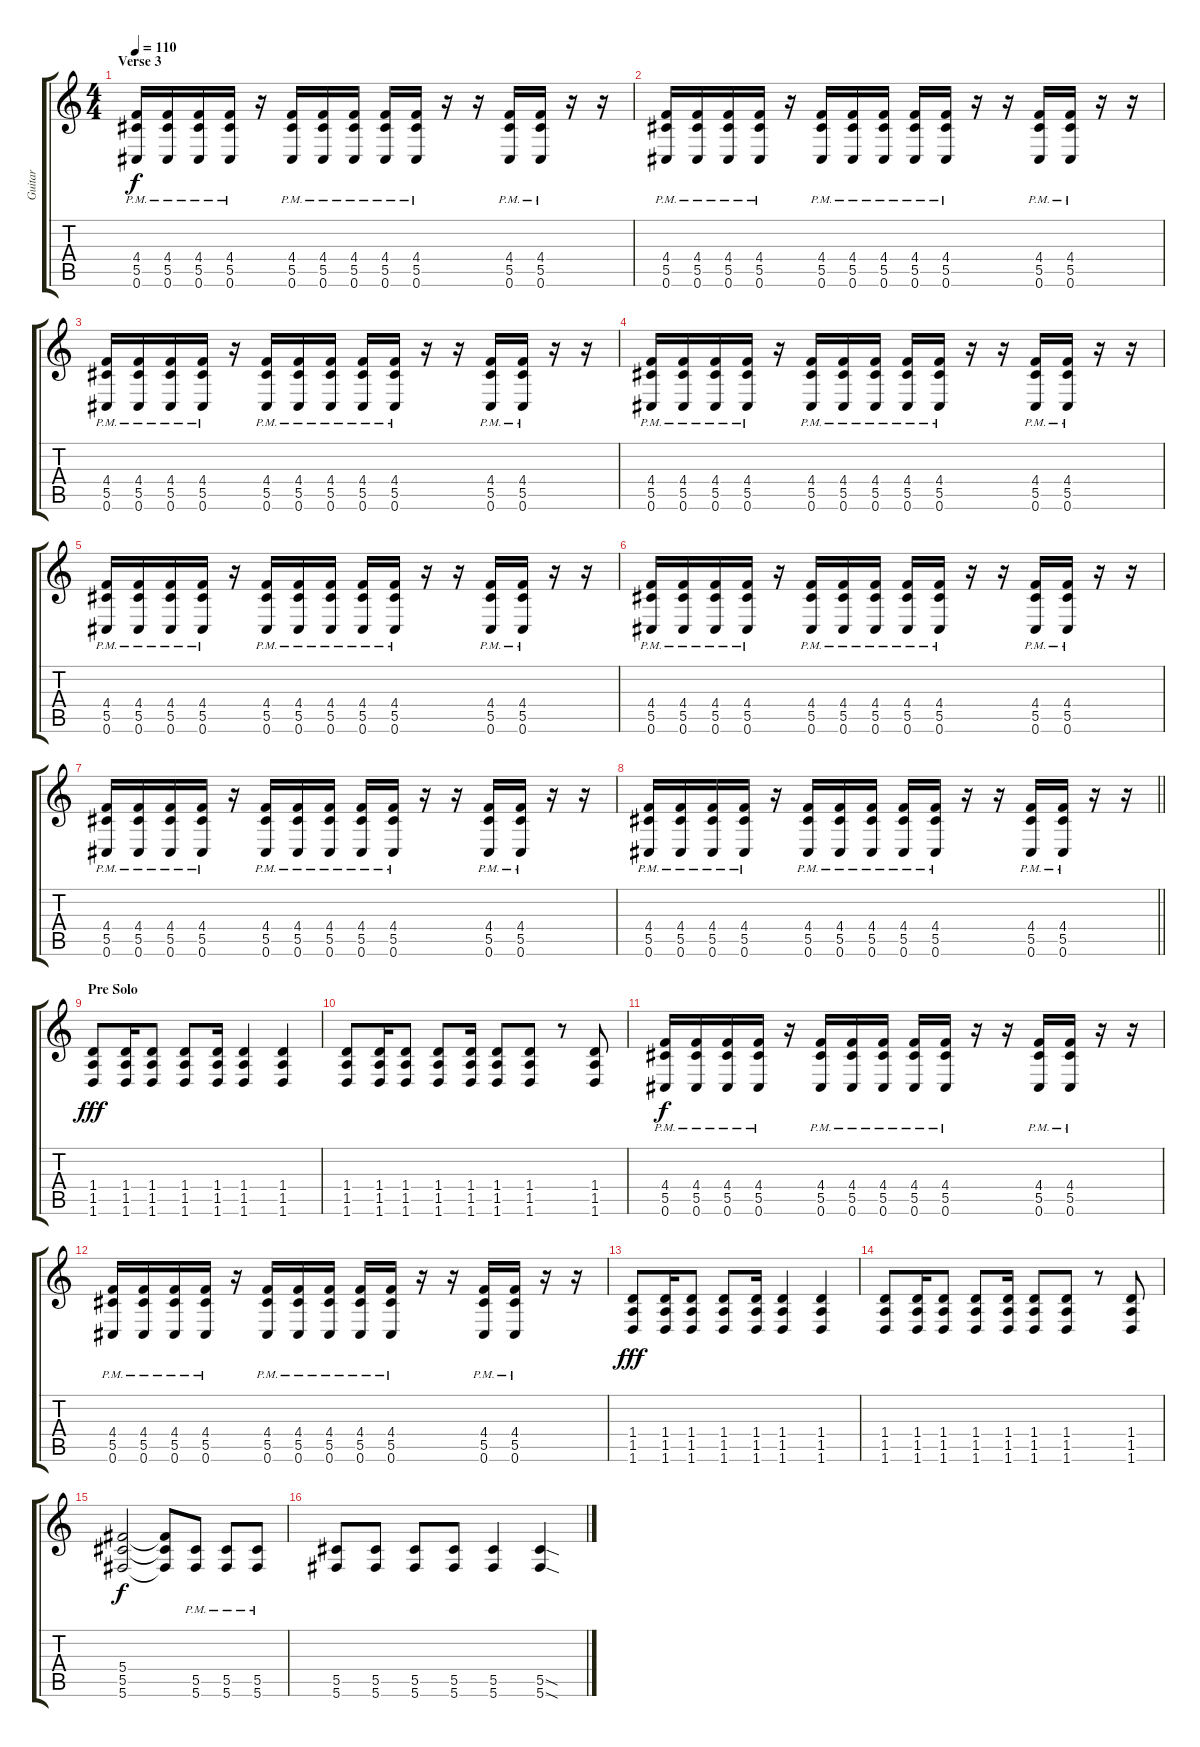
\track ("Guitar" "Guitar") {instrument distortionguitar}
\staff {score tabs}
\tuning (Eb4 Bb3 Gb3 Db3 Ab2 Db2) {hide}
\ts (4 4)
\section ("" "Verse 3")
\tempo 110
\clef g2
\ks c
(4.4{pm} 5.5{pm} 0.6{pm}).16{dy f} (4.4{pm} 5.5{pm} 0.6{pm}).16 (4.4{pm} 5.5{pm} 0.6{pm}).16 (4.4{pm} 5.5{pm} 0.6{pm}).16 r.16 (4.4{pm} 5.5{pm} 0.6{pm}).16 (4.4{pm} 5.5{pm} 0.6{pm}).16 (4.4{pm} 5.5{pm} 0.6{pm}).16 (4.4{pm} 5.5{pm} 0.6{pm}).16 (4.4{pm} 5.5{pm} 0.6{pm}).16 r.16 r.16 (4.4{pm} 5.5{pm} 0.6{pm}).16 (4.4{pm} 5.5{pm} 0.6{pm}).16 r.16 r.16 |
(4.4{pm} 5.5{pm} 0.6{pm}).16 (4.4{pm} 5.5{pm} 0.6{pm}).16 (4.4{pm} 5.5{pm} 0.6{pm}).16 (4.4{pm} 5.5{pm} 0.6{pm}).16 r.16 (4.4{pm} 5.5{pm} 0.6{pm}).16 (4.4{pm} 5.5{pm} 0.6{pm}).16 (4.4{pm} 5.5{pm} 0.6{pm}).16 (4.4{pm} 5.5{pm} 0.6{pm}).16 (4.4{pm} 5.5{pm} 0.6{pm}).16 r.16 r.16 (4.4{pm} 5.5{pm} 0.6{pm}).16 (4.4{pm} 5.5{pm} 0.6{pm}).16 r.16 r.16 |
(4.4{pm} 5.5{pm} 0.6{pm}).16 (4.4{pm} 5.5{pm} 0.6{pm}).16 (4.4{pm} 5.5{pm} 0.6{pm}).16 (4.4{pm} 5.5{pm} 0.6{pm}).16 r.16 (4.4{pm} 5.5{pm} 0.6{pm}).16 (4.4{pm} 5.5{pm} 0.6{pm}).16 (4.4{pm} 5.5{pm} 0.6{pm}).16 (4.4{pm} 5.5{pm} 0.6{pm}).16 (4.4{pm} 5.5{pm} 0.6{pm}).16 r.16 r.16 (4.4{pm} 5.5{pm} 0.6{pm}).16 (4.4{pm} 5.5{pm} 0.6{pm}).16 r.16 r.16 |
(4.4{pm} 5.5{pm} 0.6{pm}).16 (4.4{pm} 5.5{pm} 0.6{pm}).16 (4.4{pm} 5.5{pm} 0.6{pm}).16 (4.4{pm} 5.5{pm} 0.6{pm}).16 r.16 (4.4{pm} 5.5{pm} 0.6{pm}).16 (4.4{pm} 5.5{pm} 0.6{pm}).16 (4.4{pm} 5.5{pm} 0.6{pm}).16 (4.4{pm} 5.5{pm} 0.6{pm}).16 (4.4{pm} 5.5{pm} 0.6{pm}).16 r.16 r.16 (4.4{pm} 5.5{pm} 0.6{pm}).16 (4.4{pm} 5.5{pm} 0.6{pm}).16 r.16 r.16 |
(4.4{pm} 5.5{pm} 0.6{pm}).16 (4.4{pm} 5.5{pm} 0.6{pm}).16 (4.4{pm} 5.5{pm} 0.6{pm}).16 (4.4{pm} 5.5{pm} 0.6{pm}).16 r.16 (4.4{pm} 5.5{pm} 0.6{pm}).16 (4.4{pm} 5.5{pm} 0.6{pm}).16 (4.4{pm} 5.5{pm} 0.6{pm}).16 (4.4{pm} 5.5{pm} 0.6{pm}).16 (4.4{pm} 5.5{pm} 0.6{pm}).16 r.16 r.16 (4.4{pm} 5.5{pm} 0.6{pm}).16 (4.4{pm} 5.5{pm} 0.6{pm}).16 r.16 r.16 |
(4.4{pm} 5.5{pm} 0.6{pm}).16 (4.4{pm} 5.5{pm} 0.6{pm}).16 (4.4{pm} 5.5{pm} 0.6{pm}).16 (4.4{pm} 5.5{pm} 0.6{pm}).16 r.16 (4.4{pm} 5.5{pm} 0.6{pm}).16 (4.4{pm} 5.5{pm} 0.6{pm}).16 (4.4{pm} 5.5{pm} 0.6{pm}).16 (4.4{pm} 5.5{pm} 0.6{pm}).16 (4.4{pm} 5.5{pm} 0.6{pm}).16 r.16 r.16 (4.4{pm} 5.5{pm} 0.6{pm}).16 (4.4{pm} 5.5{pm} 0.6{pm}).16 r.16 r.16 |
(4.4{pm} 5.5{pm} 0.6{pm}).16 (4.4{pm} 5.5{pm} 0.6{pm}).16 (4.4{pm} 5.5{pm} 0.6{pm}).16 (4.4{pm} 5.5{pm} 0.6{pm}).16 r.16 (4.4{pm} 5.5{pm} 0.6{pm}).16 (4.4{pm} 5.5{pm} 0.6{pm}).16 (4.4{pm} 5.5{pm} 0.6{pm}).16 (4.4{pm} 5.5{pm} 0.6{pm}).16 (4.4{pm} 5.5{pm} 0.6{pm}).16 r.16 r.16 (4.4{pm} 5.5{pm} 0.6{pm}).16 (4.4{pm} 5.5{pm} 0.6{pm}).16 r.16 r.16 |
\barLineRight lightlight
(4.4{pm} 5.5{pm} 0.6{pm}).16 (4.4{pm} 5.5{pm} 0.6{pm}).16 (4.4{pm} 5.5{pm} 0.6{pm}).16 (4.4{pm} 5.5{pm} 0.6{pm}).16 r.16 (4.4{pm} 5.5{pm} 0.6{pm}).16 (4.4{pm} 5.5{pm} 0.6{pm}).16 (4.4{pm} 5.5{pm} 0.6{pm}).16 (4.4{pm} 5.5{pm} 0.6{pm}).16 (4.4{pm} 5.5{pm} 0.6{pm}).16 r.16 r.16 (4.4{pm} 5.5{pm} 0.6{pm}).16 (4.4{pm} 5.5{pm} 0.6{pm}).16 r.16 r.16 |
\section ("" "Pre Solo")
(1.4 1.5 1.6).8{dy fff} (1.4 1.5 1.6).16 (1.4 1.5 1.6).8 (1.4 1.5 1.6).8 (1.4 1.5 1.6).16 (1.4 1.5 1.6).4 (1.4 1.5 1.6).4 |
(1.4 1.5 1.6).8 (1.4 1.5 1.6).16 (1.4 1.5 1.6).8 (1.4 1.5 1.6).8 (1.4 1.5 1.6).16 (1.4 1.5 1.6).8 (1.4 1.5 1.6).8 r.8 (1.4 1.5 1.6).8 |
(4.4{pm} 5.5{pm} 0.6{pm}).16{dy f} (4.4{pm} 5.5{pm} 0.6{pm}).16 (4.4{pm} 5.5{pm} 0.6{pm}).16 (4.4{pm} 5.5{pm} 0.6{pm}).16 r.16 (4.4{pm} 5.5{pm} 0.6{pm}).16 (4.4{pm} 5.5{pm} 0.6{pm}).16 (4.4{pm} 5.5{pm} 0.6{pm}).16 (4.4{pm} 5.5{pm} 0.6{pm}).16 (4.4{pm} 5.5{pm} 0.6{pm}).16 r.16 r.16 (4.4{pm} 5.5{pm} 0.6{pm}).16 (4.4{pm} 5.5{pm} 0.6{pm}).16 r.16 r.16 |
(4.4{pm} 5.5{pm} 0.6{pm}).16 (4.4{pm} 5.5{pm} 0.6{pm}).16 (4.4{pm} 5.5{pm} 0.6{pm}).16 (4.4{pm} 5.5{pm} 0.6{pm}).16 r.16 (4.4{pm} 5.5{pm} 0.6{pm}).16 (4.4{pm} 5.5{pm} 0.6{pm}).16 (4.4{pm} 5.5{pm} 0.6{pm}).16 (4.4{pm} 5.5{pm} 0.6{pm}).16 (4.4{pm} 5.5{pm} 0.6{pm}).16 r.16 r.16 (4.4{pm} 5.5{pm} 0.6{pm}).16 (4.4{pm} 5.5{pm} 0.6{pm}).16 r.16 r.16 |
(1.4 1.5 1.6).8{dy fff} (1.4 1.5 1.6).16 (1.4 1.5 1.6).8 (1.4 1.5 1.6).8 (1.4 1.5 1.6).16 (1.4 1.5 1.6).4 (1.4 1.5 1.6).4 |
(1.4 1.5 1.6).8 (1.4 1.5 1.6).16 (1.4 1.5 1.6).8 (1.4 1.5 1.6).8 (1.4 1.5 1.6).16 (1.4 1.5 1.6).8 (1.4 1.5 1.6).8 r.8 (1.4 1.5 1.6).8 |
(5.4 5.5 5.6).2{dy f} (5.4{t} 5.5{t} 5.6{t}).8 (5.5{pm} 5.6{pm}).8 (5.5{pm} 5.6{pm}).8 (5.5{pm} 5.6{pm}).8 |
(5.5 5.6).8 (5.5 5.6).8 (5.5 5.6).8 (5.5 5.6).8 (5.5 5.6).4 (5.5{sod} 5.6{sod}).4
